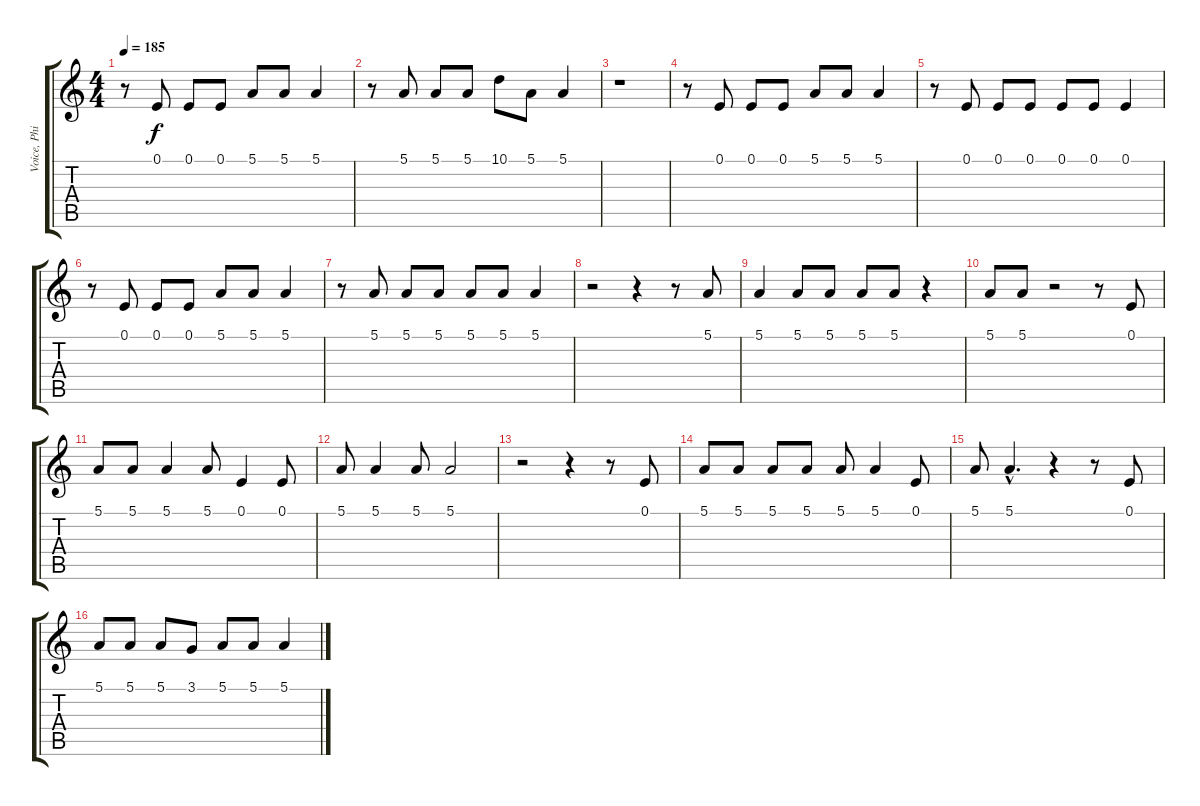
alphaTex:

\track ("Voice, Phill" "Voice, Phi") {instrument lead2sawtooth}
\staff {score tabs}
\tuning (E4 B3 G3 D3 A2 E2) {hide}
\ts (4 4)
\tempo 185
\clef g2
\ks c
r.8{dy f} 0.1.8 0.1.8 0.1.8 5.1.8 5.1.8 5.1.4 |
r.8 5.1.8 5.1.8 5.1.8 10.1.8 5.1.8 5.1.4 |
r.1 |
r.8 0.1.8 0.1.8 0.1.8 5.1.8 5.1.8 5.1.4 |
r.8 0.1.8 0.1.8 0.1.8 0.1.8 0.1.8 0.1.4 |
r.8 0.1.8 0.1.8 0.1.8 5.1.8 5.1.8 5.1.4 |
r.8 5.1.8 5.1.8 5.1.8 5.1.8 5.1.8 5.1.4 |
r.2 r.4 r.8 5.1.8 |
5.1.4 5.1.8 5.1.8 5.1.8 5.1.8 r.4 |
5.1.8 5.1.8 r.2 r.8 0.1.8 |
5.1.8 5.1.8 5.1.4 5.1.8 0.1.4 0.1.8 |
5.1.8 5.1.4 5.1.8 5.1.2 |
r.2 r.4 r.8 0.1.8 |
5.1.8 5.1.8 5.1.8 5.1.8 5.1.8 5.1.4 0.1.8 |
5.1.8 5.1{hac}.4{d} r.4 r.8 0.1.8 |
5.1.8 5.1.8 5.1.8 3.1.8 5.1.8 5.1.8 5.1.4
